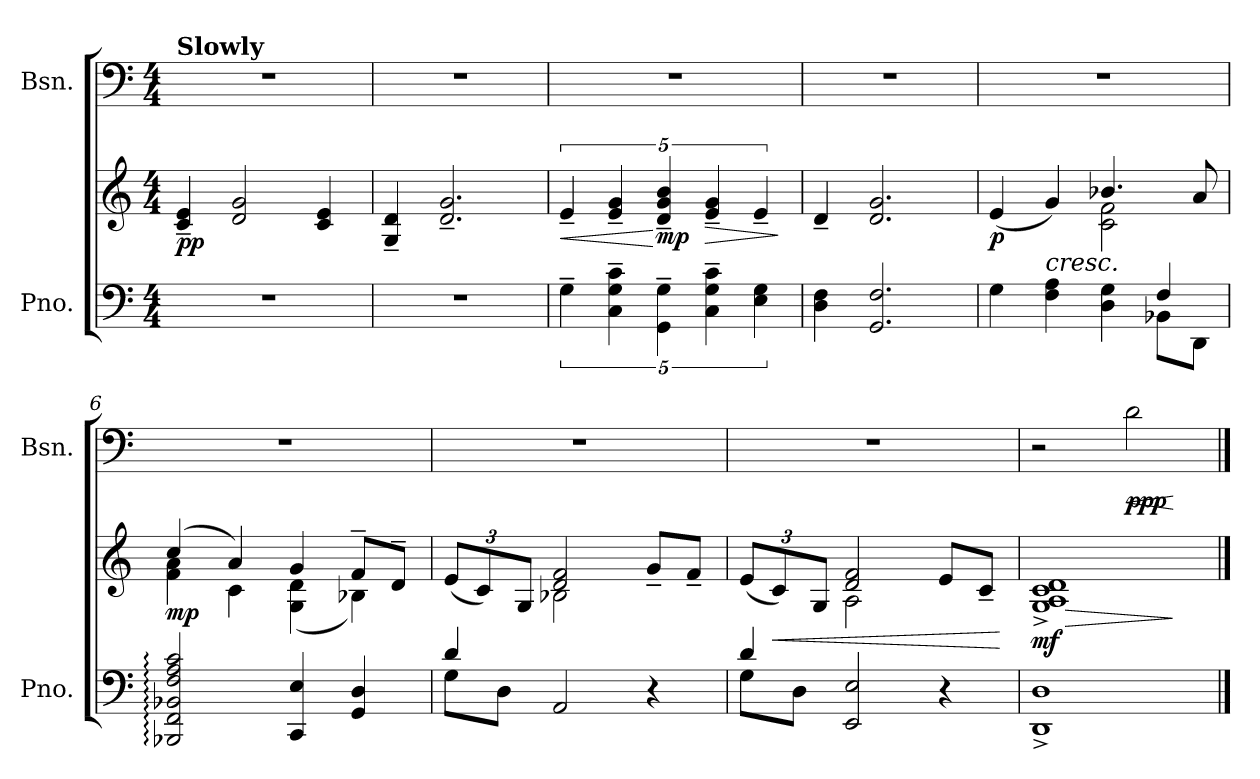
**kern	**kern	**dynam	**kern	**dynam
*part2	*part2	*part2	*part1	*part1
*staff3	*staff2	*staff2/3	*staff1	*staff1
*I"Pno.	*	*	*I"Bsn.	*
*I'Pno.	*	*	*I'Bsn.	*
*clefF4	*clefG2	*	*clefF4	*
*k[]	*k[]	*	*k[]	*
*M4/4	*M4/4	*	*M4/4	*
*MM60	*MM60	*	*MM60	*
=1	=1	=1	=1	=1
!	!	!	!LO:TX:a:B:t=Slowly	!
!	!	!LO:DY:b	!	!
1r	4c/~ 4e/~	pp	1r	.
.	2d/ 2g/	.	.	.
.	4c/ 4e/	.	.	.
=2	=2	=2	=2	=2
1r	4G/~ 4d/~	.	1r	.
.	2.d/~ 2.g/~	.	.	.
=3	=3	=3	=3	=3
!	!	!LO:HP:b	!	!
5G~\	5e~/	<	1r	.
5C\~ 5G\~ 5c\~	5e/~ 5g/~	.	.	.
!	!	!LO:DY:n=1:b	!	!
5GG\~ 5G\~	5d/~ 5g/~ 5b/~	[ mp	.	.
!	!	!LO:HP:b	!	!
5C\~ 5G\~ 5c\~	5e/~ 5g/~	>	.	.
5E\ 5G\	5e~/	.	.	.
.	.	]	.	.
=4	=4	=4	=4	=4
4D\ 4F\	4d~/	.	1r	.
2.GG/ 2.F/	2.d/ 2.g/	.	.	.
=5	=5	=5	=5	=5
*^	*^	*	*	*
!	!	!	!	!LO:DY:b	!	!
4G\	2.ryy	(<4e/	2ryy	p	1r	.
!	!	!	!	!LO:HP:b	!	!
4F\ 4A\	.	4g/)	.	<	.	.
4D\ 4G\	.	2c\ 2f\	4.b-X/	.	.	.
4F/	8BB-X\L	.	.	.	.	.
.	8DD\J	.	8a/	.	.	.
=6	=6	=6	=6	=6	=6	=6
!	!	!	!	!LO:DY:b	!	!
*v	*v	*	*	*	*	*
2BBB-X/: 2FF/: 2BB-X/: 2F/: 2A/: 2c/:	(>4cc/	4f\ 4a\	mp	1r	.
.	4a/)	4c\	.	.	.
4CC/ 4E/	4g/	(<4G\ 4d\	.	.	.
4GG/ 4D/	8f~/L	4B-X\)	[	.	.
.	8d~/J	.	.	.	.
!!LO:LB:g=z
=7	=7	=7	=7	=7	=7
*^	*	*	*	*	*
*	*	*Xbrackettup	*	*	*	*
4d/	8G\L	(<12e/L	4ryy	.	1r	.
.	.	12c/)	.	.	.	.
.	8D\J	.	.	.	.	.
.	.	12G/J	.	.	.	.
2AA/	2.ryy	2d/ 2f/	2B-X\	.	.	.
4r	.	8g~/L	4ryy	.	.	.
.	.	8f~/J	.	.	.	.
=8	=8	=8	=8	=8	=8	=8
4d/	8G\L	(<12e/L	4ryy	.	1r	.
!	!	!	!	!LO:HP:b	!	!
.	.	12c/)	.	<	.	.
.	8D\J	.	.	.	.	.
.	.	12G/J	.	.	.	.
2EE/ 2E/	2.ryy	2d/ 2f/	2A\	.	.	.
4r	.	8e/L	4ryy	.	.	.
.	.	8c~/J	.	.	.	.
*v	*v	*	*	*	*	*
*	*v	*v	*	*	*
.	.	[	.	.
=9	=9	=9	=9	=9
!	!	!LO:HP:b	!	!
!	!	!LO:DY:n=1:b	!	!
1DD^ 1D^	1G^ 1A^ 1c^ 1d^	> mf	2r	.
!	!	!	!	!LO:HP:b
!	!	!	!	!LO:DY:n=1:b
.	.	.	2d\	< ppp
.	.	]	.	[
==	==	==	==	==
*-	*-	*-	*-	*-
